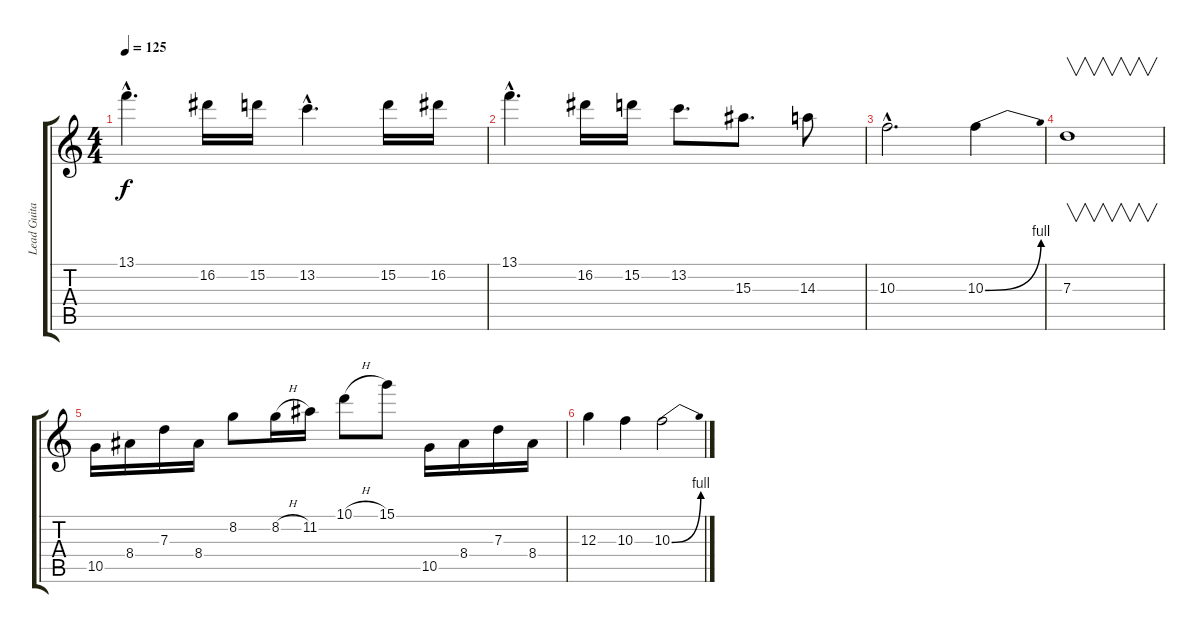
\track ("Lead Guitar" "Lead Guita") {instrument distortionguitar}
\staff {score tabs}
\tuning (E4 B3 G3 D3 A2 E2) {hide}
\ts (4 4)
\tempo 125
\clef g2
\ks c
13.1{hac}.4{d dy f} 16.2.16 15.2.16 13.2{hac}.4{d} 15.2.16 16.2.16 |
13.1{hac}.4{d} 16.2.16 15.2.16 13.2.8{d} 15.3.8{d} 14.3.8 |
10.3{hac}.2{d} 10.3{be (bend 0 0 60 4)}.4 |
7.3.1{v} |
10.5.16 8.4.16 7.3.16 8.4.16 8.2.8 8.2{h}.16 11.2.16 10.1{h}.8 15.1.8 10.5.16 8.4.16 7.3.16 8.4.16 |
12.3.4 10.3.4 10.3{be (bend 0 0 60 4)}.2
